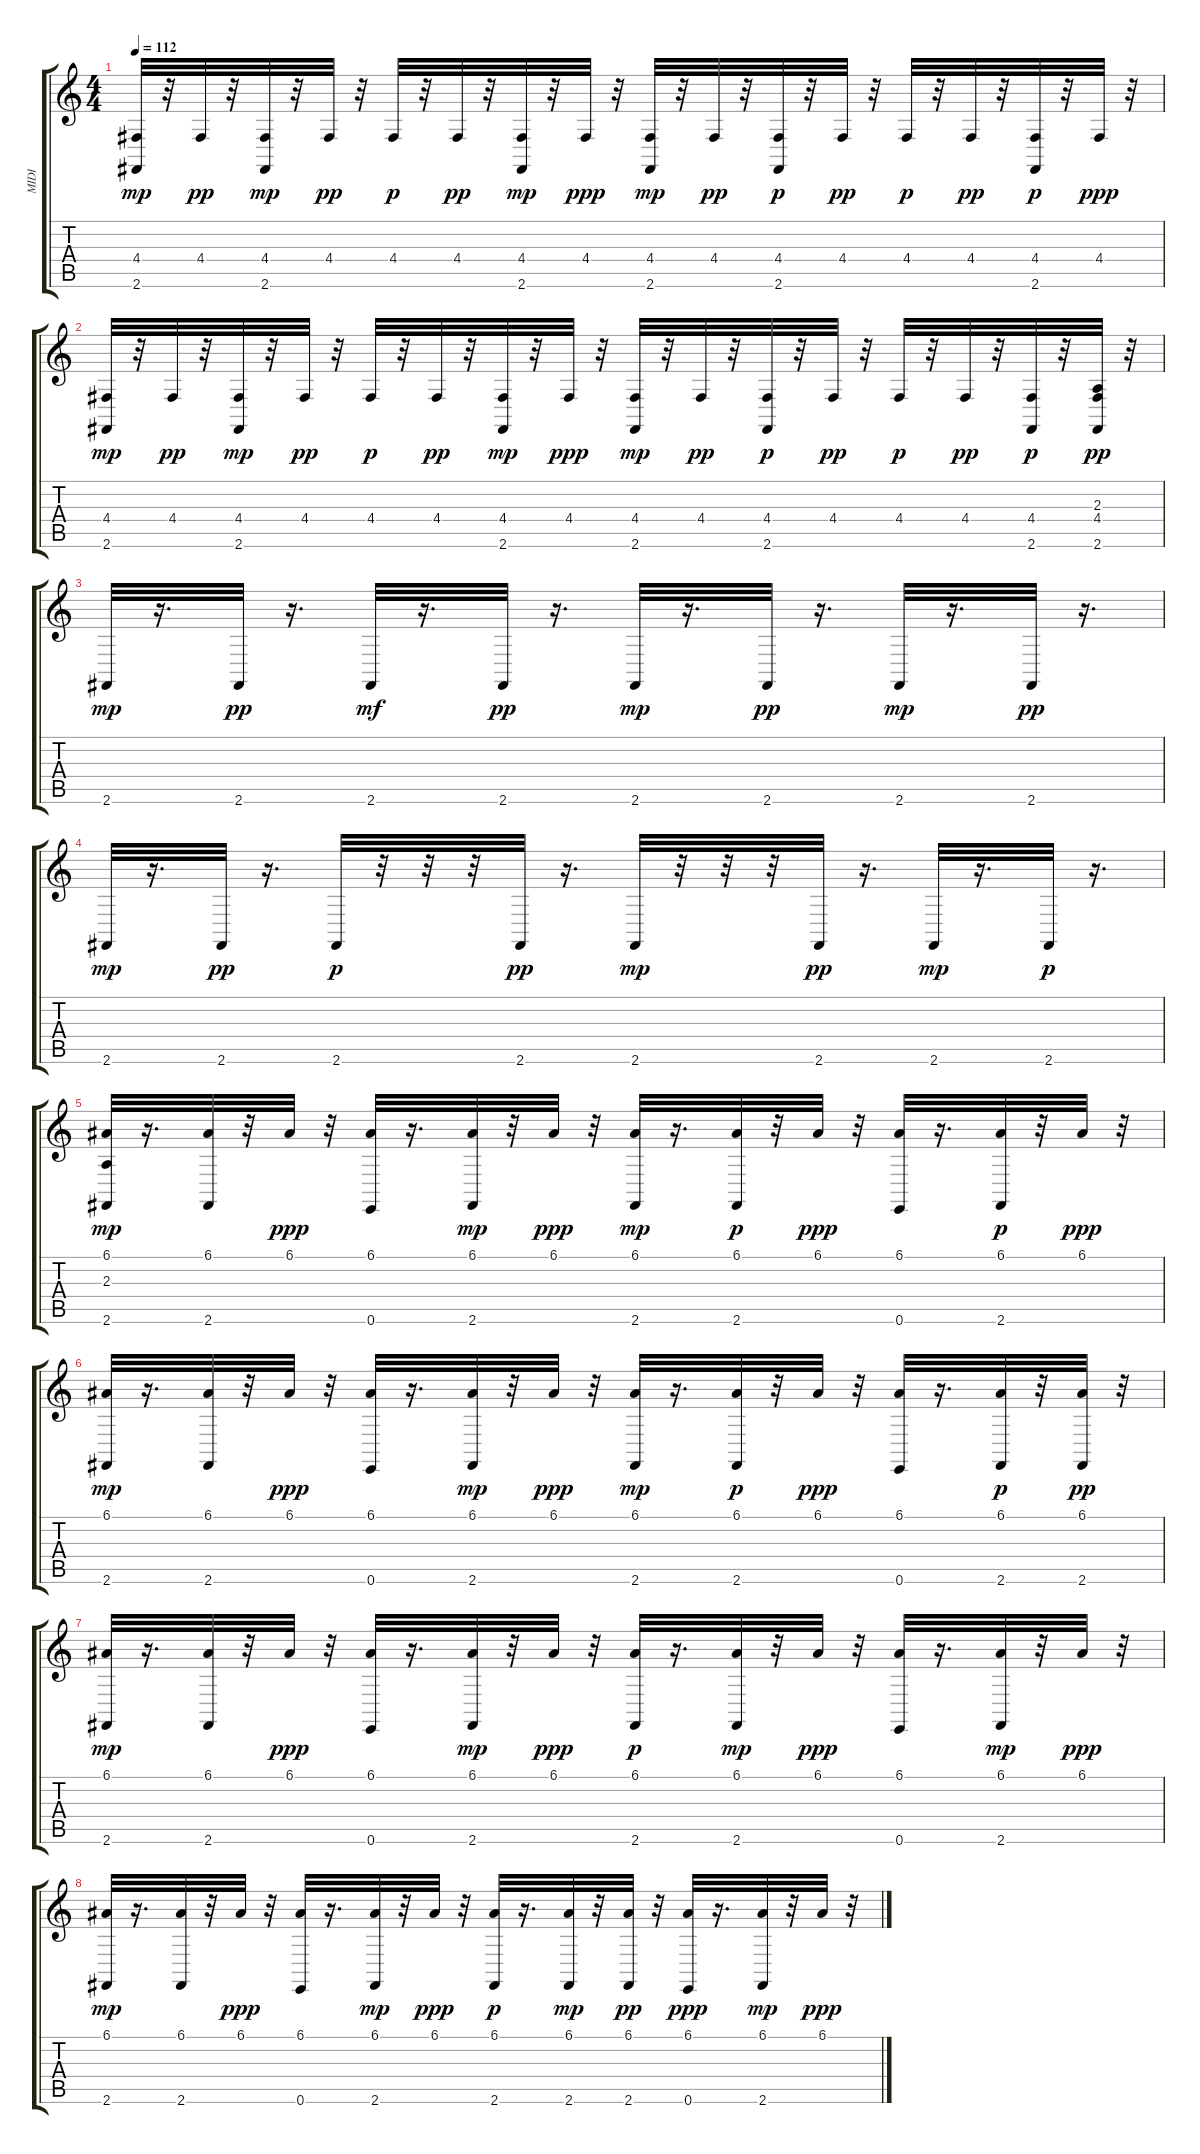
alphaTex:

\track ("MIDI" "MIDI") {instrument acousticgrandpiano}
\staff {score tabs}
\tuning (E4 B3 G3 D3 A2 E2) {hide}
\ts (4 4)
\tempo 112
\clef g2
\ks c
(4.4 2.6).32{dy mp} r.32 4.4.32{dy pp} r.32 (4.4 2.6).32{dy mp} r.32 4.4.32{dy pp} r.32 4.4.32{dy p} r.32 4.4.32{dy pp} r.32 (4.4 2.6).32{dy mp} r.32 4.4.32{dy ppp} r.32 (4.4 2.6).32{dy mp} r.32 4.4.32{dy pp} r.32 (4.4 2.6).32{dy p} r.32 4.4.32{dy pp} r.32 4.4.32{dy p} r.32 4.4.32{dy pp} r.32 (4.4 2.6).32{dy p} r.32 4.4.32{dy ppp} r.32 |
(4.4 2.6).32{dy mp} r.32 4.4.32{dy pp} r.32 (4.4 2.6).32{dy mp} r.32 4.4.32{dy pp} r.32 4.4.32{dy p} r.32 4.4.32{dy pp} r.32 (4.4 2.6).32{dy mp} r.32 4.4.32{dy ppp} r.32 (4.4 2.6).32{dy mp} r.32 4.4.32{dy pp} r.32 (4.4 2.6).32{dy p} r.32 4.4.32{dy pp} r.32 4.4.32{dy p} r.32 4.4.32{dy pp} r.32 (4.4 2.6).32{dy p} r.32 (2.3 4.4 2.6).32{dy pp} r.32 |
2.6.32{dy mp} r.16{d} 2.6.32{dy pp} r.16{d} 2.6.32{dy mf} r.16{d} 2.6.32{dy pp} r.16{d} 2.6.32{dy mp} r.16{d} 2.6.32{dy pp} r.16{d} 2.6.32{dy mp} r.16{d} 2.6.32{dy pp} r.16{d} |
2.6.32{dy mp} r.16{d} 2.6.32{dy pp} r.16{d} 2.6.32{dy p} r.32 r.32 r.32 2.6.32{dy pp} r.16{d} 2.6.32{dy mp} r.32 r.32 r.32 2.6.32{dy pp} r.16{d} 2.6.32{dy mp} r.16{d} 2.6.32{dy p} r.16{d} |
(6.1 2.3 2.6).32{dy mp} r.16{d} (6.1 2.6).32 r.32 6.1.32{dy ppp} r.32 (6.1 0.6).32 r.16{d} (6.1 2.6).32{dy mp} r.32 6.1.32{dy ppp} r.32 (6.1 2.6).32{dy mp} r.16{d} (6.1 2.6).32{dy p} r.32 6.1.32{dy ppp} r.32 (6.1 0.6).32 r.16{d} (6.1 2.6).32{dy p} r.32 6.1.32{dy ppp} r.32 |
(6.1 2.6).32{dy mp} r.16{d} (6.1 2.6).32 r.32 6.1.32{dy ppp} r.32 (6.1 0.6).32 r.16{d} (6.1 2.6).32{dy mp} r.32 6.1.32{dy ppp} r.32 (6.1 2.6).32{dy mp} r.16{d} (6.1 2.6).32{dy p} r.32 6.1.32{dy ppp} r.32 (6.1 0.6).32 r.16{d} (6.1 2.6).32{dy p} r.32 (6.1 2.6).32{dy pp} r.32 |
(6.1 2.6).32{dy mp} r.16{d} (6.1 2.6).32 r.32 6.1.32{dy ppp} r.32 (6.1 0.6).32 r.16{d} (6.1 2.6).32{dy mp} r.32 6.1.32{dy ppp} r.32 (6.1 2.6).32{dy p} r.16{d} (6.1 2.6).32{dy mp} r.32 6.1.32{dy ppp} r.32 (6.1 0.6).32 r.16{d} (6.1 2.6).32{dy mp} r.32 6.1.32{dy ppp} r.32 |
(6.1 2.6).32{dy mp} r.16{d} (6.1 2.6).32 r.32 6.1.32{dy ppp} r.32 (6.1 0.6).32 r.16{d} (6.1 2.6).32{dy mp} r.32 6.1.32{dy ppp} r.32 (6.1 2.6).32{dy p} r.16{d} (6.1 2.6).32{dy mp} r.32 (6.1 2.6).32{dy pp} r.32 (6.1 0.6).32{dy ppp} r.16{d} (6.1 2.6).32{dy mp} r.32 6.1.32{dy ppp} r.32
